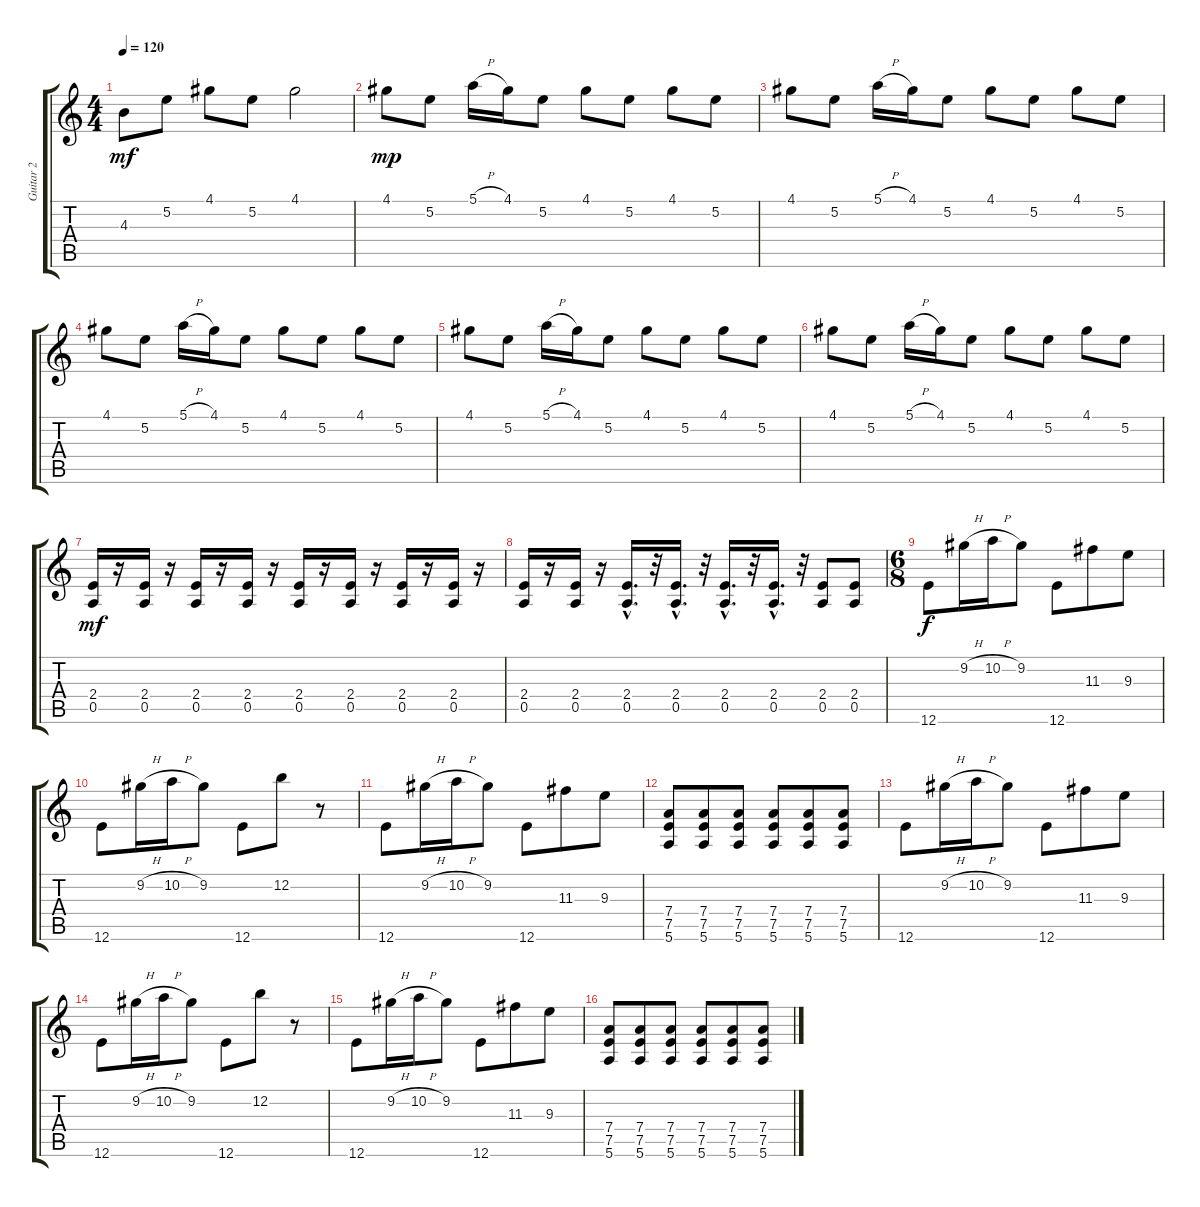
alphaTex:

\track ("Guitar 2" "Guitar 2") {instrument electricguitarjazz}
\staff {score tabs}
\tuning (E4 B3 G3 D3 A2 E2) {hide}
\ts (4 4)
\tempo 120
\clef g2
\ks c
4.3.8{dy mf} 5.2.8 4.1.8 5.2.8 4.1.2 |
4.1.8{dy mp} 5.2.8 5.1{h}.16 4.1.16 5.2.8 4.1.8 5.2.8 4.1.8 5.2.8 |
4.1.8 5.2.8 5.1{h}.16 4.1.16 5.2.8 4.1.8 5.2.8 4.1.8 5.2.8 |
4.1.8 5.2.8 5.1{h}.16 4.1.16 5.2.8 4.1.8 5.2.8 4.1.8 5.2.8 |
4.1.8 5.2.8 5.1{h}.16 4.1.16 5.2.8 4.1.8 5.2.8 4.1.8 5.2.8 |
4.1.8 5.2.8 5.1{h}.16 4.1.16 5.2.8 4.1.8 5.2.8 4.1.8 5.2.8 |
(2.4 0.5).16{dy mf} r.16 (2.4 0.5).16 r.16 (2.4 0.5).16 r.16 (2.4 0.5).16 r.16 (2.4 0.5).16 r.16 (2.4 0.5).16 r.16 (2.4 0.5).16 r.16 (2.4 0.5).16 r.16 |
(2.4 0.5).16 r.16 (2.4 0.5).16 r.16 (2.4{hac} 0.5{hac}).16{d} r.32 (2.4{hac} 0.5{hac}).16{d} r.32 (2.4{hac} 0.5{hac}).16{d} r.32 (2.4{hac} 0.5{hac}).16{d} r.32 (2.4 0.5).8 (2.4 0.5).8 |
\ts (6 8)
12.6.8{dy f} 9.2{h}.16 10.2{h}.16 9.2.8 12.6.8 11.3.8 9.3.8 |
12.6.8 9.2{h}.16 10.2{h}.16 9.2.8 12.6.8 12.2.8 r.8 |
12.6.8 9.2{h}.16 10.2{h}.16 9.2.8 12.6.8 11.3.8 9.3.8 |
(7.4 7.5 5.6).8 (7.4 7.5 5.6).8 (7.4 7.5 5.6).8 (7.4 7.5 5.6).8 (7.4 7.5 5.6).8 (7.4 7.5 5.6).8 |
12.6.8 9.2{h}.16 10.2{h}.16 9.2.8 12.6.8 11.3.8 9.3.8 |
12.6.8 9.2{h}.16 10.2{h}.16 9.2.8 12.6.8 12.2.8 r.8 |
12.6.8 9.2{h}.16 10.2{h}.16 9.2.8 12.6.8 11.3.8 9.3.8 |
(7.4 7.5 5.6).8 (7.4 7.5 5.6).8 (7.4 7.5 5.6).8 (7.4 7.5 5.6).8 (7.4 7.5 5.6).8 (7.4 7.5 5.6).8
